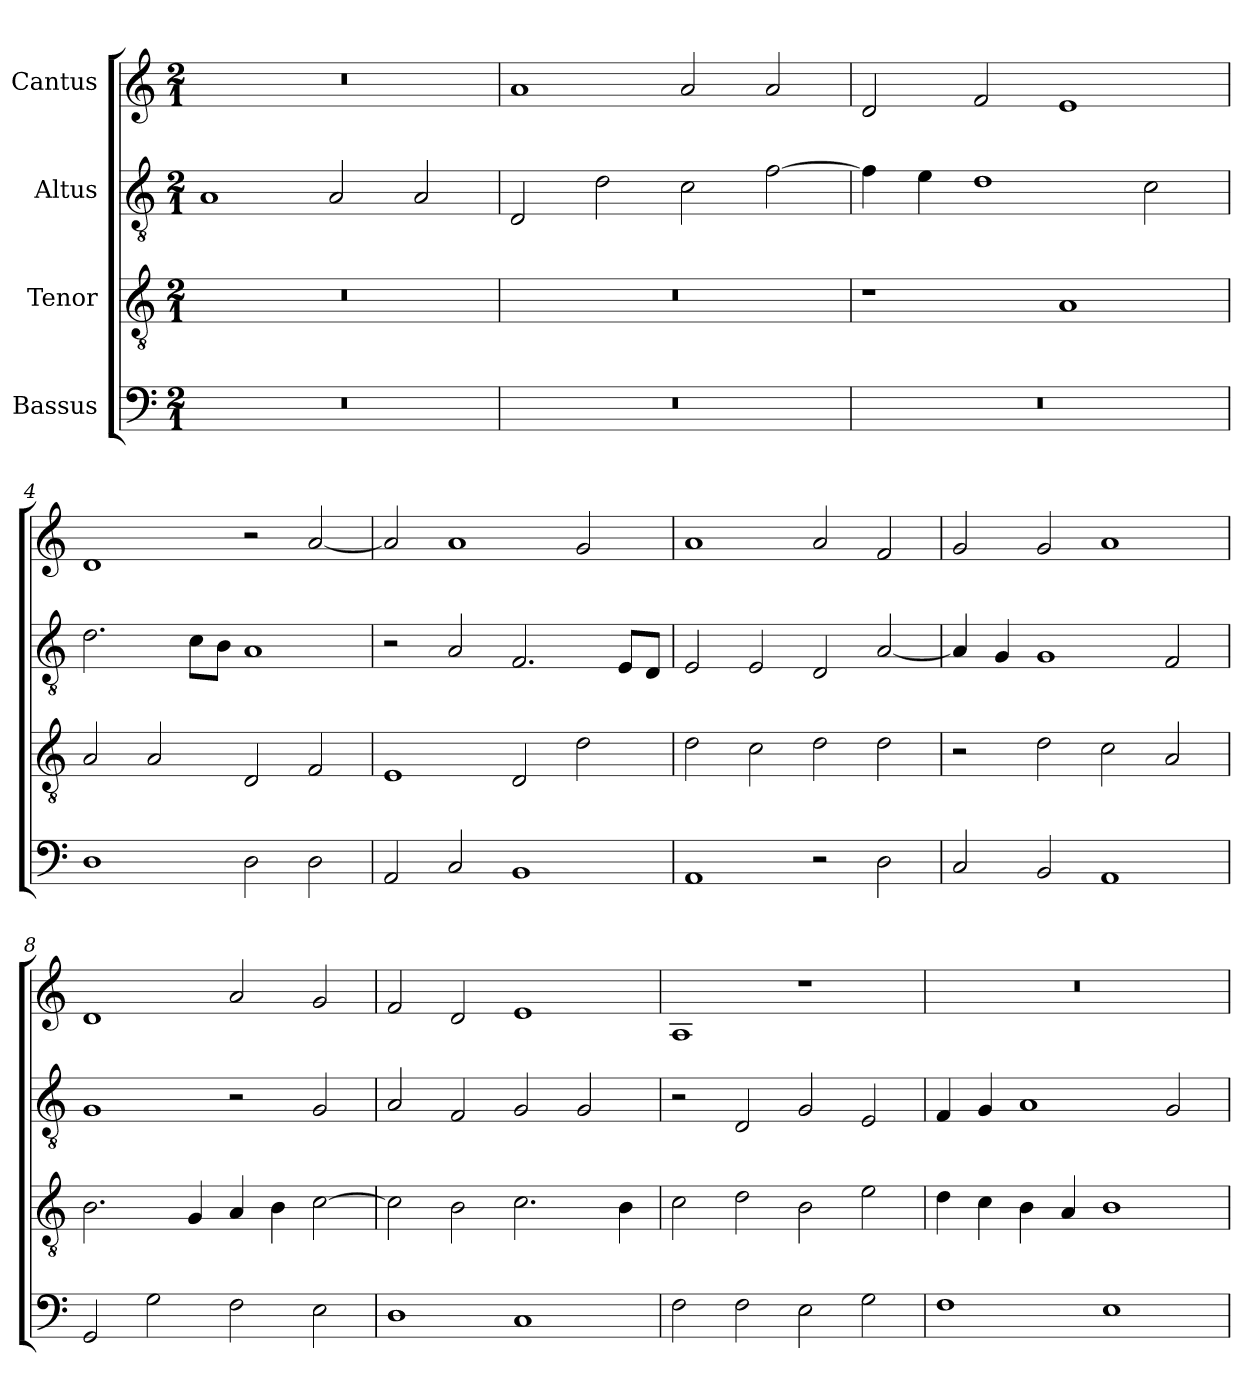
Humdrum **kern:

**kern	**kern	**kern	**kern
*part4	*part3	*part2	*part1
*staff4	*staff3	*staff2	*staff1
*I"Bassus	*I"Tenor	*I"Altus	*I"Cantus
!!LO:PB:g=z
*clefF4	*clefGv2	*clefGv2	*clefG2
*	*ITrd7c12	*ITrd7c12	*
*k[]	*k[]	*k[]	*k[]
*C:	*C:	*C:	*C:
*M2/1	*M2/1	*M2/1	*M2/1
*MM320	*MM320	*MM320	*MM320
=1	=1	=1	=1
!LO:N:vis=1	!LO:N:vis=1	!	!LO:N:vis=1
0r	0r	1AAi	0r
.	.	2AAi/	.
.	.	2AAi/	.
=2	=2	=2	=2
!LO:N:vis=1	!LO:N:vis=1	!	!
0r	0r	2DDi/	1ai
.	.	2Di\	.
.	.	2Ci\	2ai/
.	.	[>2Fi\	2ai/
=3	=3	=3	=3
!LO:N:vis=1	!	!	!
0r	1r	4Fi\]	2di/
.	.	4Ei\	.
.	.	1Di	2fi/
.	1AAi	.	1ei
.	.	2Ci\	.
=4	=4	=4	=4
1Di	2AAi/	2.Di\	1di
.	2AAi/	.	.
.	.	8Ci\L	.
.	.	8BBi\J	.
2Di\	2DDi/	1AAi	2r
2Di\	2FFi/	.	[<2ai/
=5	=5	=5	=5
2AAi/	1EEi	2r	2ai/]
2Ci/	.	2AAi/	1ai
1BBi	2DDi/	2.FFi/	.
.	2Di\	.	2gi/
.	.	8EEi/L	.
.	.	8DDi/J	.
!!LO:LB:g=z
=6	=6	=6	=6
1AAi	2Di\	2EEi/	1ai
.	2Ci\	2EEi/	.
2r	2Di\	2DDi/	2ai/
2Di\	2Di\	[<2AAi/	2fi/
=7	=7	=7	=7
2Ci/	2r	4AAi/]	2gi/
.	.	4GGi/	.
2BBi/	2Di\	1GGi	2gi/
1AAi	2Ci\	.	1ai
.	2AAi/	2FFi/	.
=8	=8	=8	=8
2GGi/	2.BBi\	1GGi	1di
2Gi\	.	.	.
.	4GGi/	.	.
2Fi\	4AAi/	2r	2ai/
.	4BBi\	.	.
2Ei\	[>2Ci\	2GGi/	2gi/
=9	=9	=9	=9
1Di	2Ci\]	2AAi/	2fi/
.	2BBi\	2FFi/	2di/
1Ci	2.Ci\	2GGi/	1ei
.	.	2GGi/	.
.	4BBi\	.	.
=10	=10	=10	=10
2Fi\	2Ci\	2r	1Ai
2Fi\	2Di\	2DDi/	.
2Ei\	2BBi\	2GGi/	1r
2Gi\	2Ei\	2EEi/	.
!!LO:LB:g=z
=11	=11	=11	=11
!	!	!	!LO:N:vis=1
1Fi	4Di\	4FFi/	0r
.	4Ci\	4GGi/	.
.	4BBi\	1AAi	.
.	4AAi/	.	.
1Ei	1BBi	.	.
.	.	2GGi/	.
=	=	=	=
*-	*-	*-	*-
